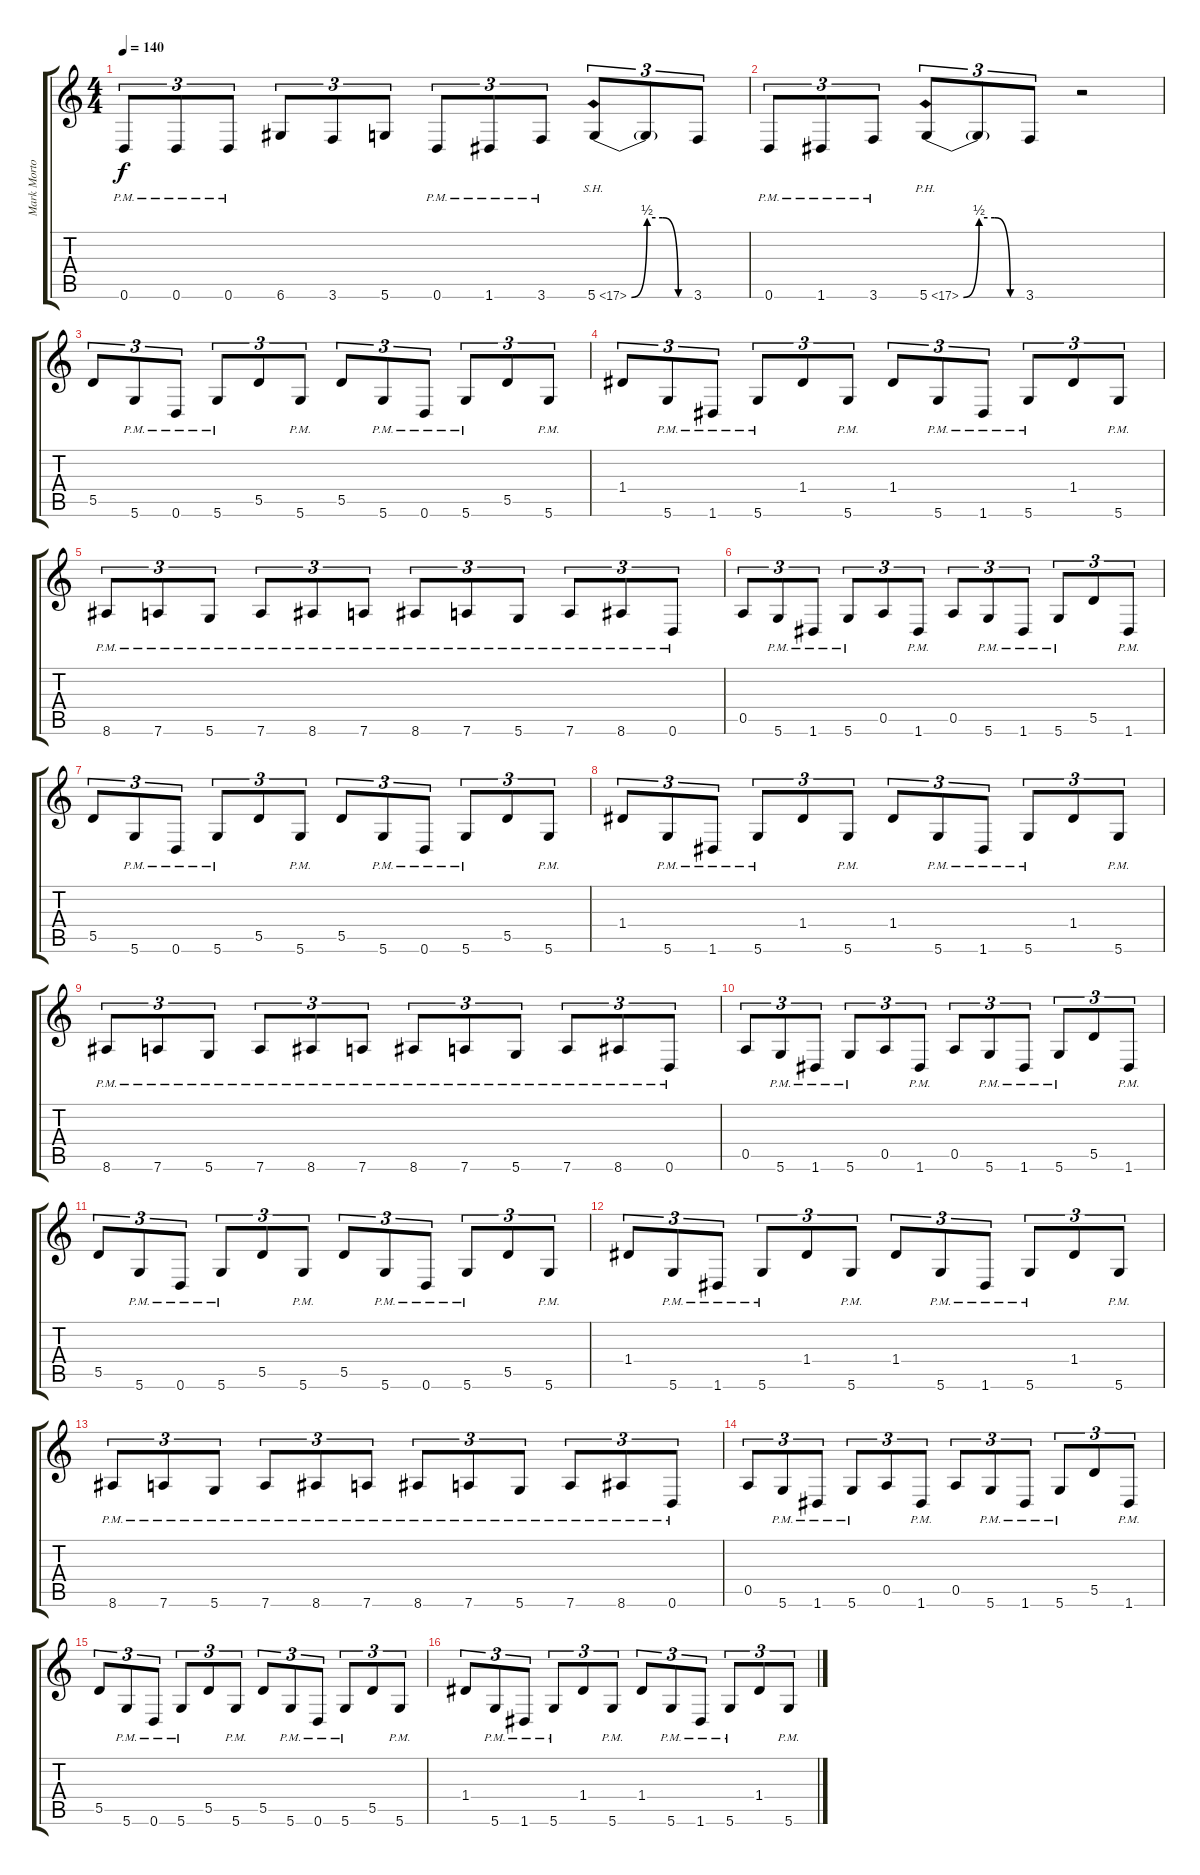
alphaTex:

\track ("Mark Morton" "Mark Morto") {instrument distortionguitar}
\staff {score tabs}
\tuning (E4 B3 G3 D3 A2 D2) {hide}
\ts (4 4)
\tempo 140
\clef g2
\ks c
0.6{pm}.8{tu (3 2) dy f} 0.6{pm}.8{tu (3 2)} 0.6{pm}.8{tu (3 2)} 6.6.8{tu (3 2)} 3.6.8{tu (3 2)} 5.6.8{tu (3 2)} 0.6{pm}.8{tu (3 2)} 1.6{pm}.8{tu (3 2)} 3.6{pm}.8{tu (3 2)} 5.6{be (custom 0 0 15 2 30 2 45 0 60 0) sh 12}.8{tu (3 2)} 5.6{t}.8{tu (3 2)} 3.6.8{tu (3 2)} |
0.6{pm}.8{tu (3 2)} 1.6{pm}.8{tu (3 2)} 3.6{pm}.8{tu (3 2)} 5.6{be (custom 0 0 15 2 30 2 45 0 60 0) ph 12}.8{tu (3 2)} 5.6{t}.8{tu (3 2)} 3.6.8{tu (3 2)} r.2 |
5.5.8{tu (3 2)} 5.6{pm}.8{tu (3 2)} 0.6{pm}.8{tu (3 2)} 5.6{pm}.8{tu (3 2)} 5.5.8{tu (3 2)} 5.6{pm}.8{tu (3 2)} 5.5.8{tu (3 2)} 5.6{pm}.8{tu (3 2)} 0.6{pm}.8{tu (3 2)} 5.6{pm}.8{tu (3 2)} 5.5.8{tu (3 2)} 5.6{pm}.8{tu (3 2)} |
1.4.8{tu (3 2)} 5.6{pm}.8{tu (3 2)} 1.6{pm}.8{tu (3 2)} 5.6{pm}.8{tu (3 2)} 1.4.8{tu (3 2)} 5.6{pm}.8{tu (3 2)} 1.4.8{tu (3 2)} 5.6{pm}.8{tu (3 2)} 1.6{pm}.8{tu (3 2)} 5.6{pm}.8{tu (3 2)} 1.4.8{tu (3 2)} 5.6{pm}.8{tu (3 2)} |
8.6{pm}.8{tu (3 2)} 7.6{pm}.8{tu (3 2)} 5.6{pm}.8{tu (3 2)} 7.6{pm}.8{tu (3 2)} 8.6{pm}.8{tu (3 2)} 7.6{pm}.8{tu (3 2)} 8.6{pm}.8{tu (3 2)} 7.6{pm}.8{tu (3 2)} 5.6{pm}.8{tu (3 2)} 7.6{pm}.8{tu (3 2)} 8.6{pm}.8{tu (3 2)} 0.6{pm}.8{tu (3 2)} |
0.5.8{tu (3 2)} 5.6{pm}.8{tu (3 2)} 1.6{pm}.8{tu (3 2)} 5.6{pm}.8{tu (3 2)} 0.5.8{tu (3 2)} 1.6{pm}.8{tu (3 2)} 0.5.8{tu (3 2)} 5.6{pm}.8{tu (3 2)} 1.6{pm}.8{tu (3 2)} 5.6{pm}.8{tu (3 2)} 5.5.8{tu (3 2)} 1.6{pm}.8{tu (3 2)} |
5.5.8{tu (3 2)} 5.6{pm}.8{tu (3 2)} 0.6{pm}.8{tu (3 2)} 5.6{pm}.8{tu (3 2)} 5.5.8{tu (3 2)} 5.6{pm}.8{tu (3 2)} 5.5.8{tu (3 2)} 5.6{pm}.8{tu (3 2)} 0.6{pm}.8{tu (3 2)} 5.6{pm}.8{tu (3 2)} 5.5.8{tu (3 2)} 5.6{pm}.8{tu (3 2)} |
1.4.8{tu (3 2)} 5.6{pm}.8{tu (3 2)} 1.6{pm}.8{tu (3 2)} 5.6{pm}.8{tu (3 2)} 1.4.8{tu (3 2)} 5.6{pm}.8{tu (3 2)} 1.4.8{tu (3 2)} 5.6{pm}.8{tu (3 2)} 1.6{pm}.8{tu (3 2)} 5.6{pm}.8{tu (3 2)} 1.4.8{tu (3 2)} 5.6{pm}.8{tu (3 2)} |
8.6{pm}.8{tu (3 2)} 7.6{pm}.8{tu (3 2)} 5.6{pm}.8{tu (3 2)} 7.6{pm}.8{tu (3 2)} 8.6{pm}.8{tu (3 2)} 7.6{pm}.8{tu (3 2)} 8.6{pm}.8{tu (3 2)} 7.6{pm}.8{tu (3 2)} 5.6{pm}.8{tu (3 2)} 7.6{pm}.8{tu (3 2)} 8.6{pm}.8{tu (3 2)} 0.6{pm}.8{tu (3 2)} |
0.5.8{tu (3 2)} 5.6{pm}.8{tu (3 2)} 1.6{pm}.8{tu (3 2)} 5.6{pm}.8{tu (3 2)} 0.5.8{tu (3 2)} 1.6{pm}.8{tu (3 2)} 0.5.8{tu (3 2)} 5.6{pm}.8{tu (3 2)} 1.6{pm}.8{tu (3 2)} 5.6{pm}.8{tu (3 2)} 5.5.8{tu (3 2)} 1.6{pm}.8{tu (3 2)} |
5.5.8{tu (3 2)} 5.6{pm}.8{tu (3 2)} 0.6{pm}.8{tu (3 2)} 5.6{pm}.8{tu (3 2)} 5.5.8{tu (3 2)} 5.6{pm}.8{tu (3 2)} 5.5.8{tu (3 2)} 5.6{pm}.8{tu (3 2)} 0.6{pm}.8{tu (3 2)} 5.6{pm}.8{tu (3 2)} 5.5.8{tu (3 2)} 5.6{pm}.8{tu (3 2)} |
1.4.8{tu (3 2)} 5.6{pm}.8{tu (3 2)} 1.6{pm}.8{tu (3 2)} 5.6{pm}.8{tu (3 2)} 1.4.8{tu (3 2)} 5.6{pm}.8{tu (3 2)} 1.4.8{tu (3 2)} 5.6{pm}.8{tu (3 2)} 1.6{pm}.8{tu (3 2)} 5.6{pm}.8{tu (3 2)} 1.4.8{tu (3 2)} 5.6{pm}.8{tu (3 2)} |
8.6{pm}.8{tu (3 2)} 7.6{pm}.8{tu (3 2)} 5.6{pm}.8{tu (3 2)} 7.6{pm}.8{tu (3 2)} 8.6{pm}.8{tu (3 2)} 7.6{pm}.8{tu (3 2)} 8.6{pm}.8{tu (3 2)} 7.6{pm}.8{tu (3 2)} 5.6{pm}.8{tu (3 2)} 7.6{pm}.8{tu (3 2)} 8.6{pm}.8{tu (3 2)} 0.6{pm}.8{tu (3 2)} |
0.5.8{tu (3 2)} 5.6{pm}.8{tu (3 2)} 1.6{pm}.8{tu (3 2)} 5.6{pm}.8{tu (3 2)} 0.5.8{tu (3 2)} 1.6{pm}.8{tu (3 2)} 0.5.8{tu (3 2)} 5.6{pm}.8{tu (3 2)} 1.6{pm}.8{tu (3 2)} 5.6{pm}.8{tu (3 2)} 5.5.8{tu (3 2)} 1.6{pm}.8{tu (3 2)} |
5.5.8{tu (3 2)} 5.6{pm}.8{tu (3 2)} 0.6{pm}.8{tu (3 2)} 5.6{pm}.8{tu (3 2)} 5.5.8{tu (3 2)} 5.6{pm}.8{tu (3 2)} 5.5.8{tu (3 2)} 5.6{pm}.8{tu (3 2)} 0.6{pm}.8{tu (3 2)} 5.6{pm}.8{tu (3 2)} 5.5.8{tu (3 2)} 5.6{pm}.8{tu (3 2)} |
1.4.8{tu (3 2)} 5.6{pm}.8{tu (3 2)} 1.6{pm}.8{tu (3 2)} 5.6{pm}.8{tu (3 2)} 1.4.8{tu (3 2)} 5.6{pm}.8{tu (3 2)} 1.4.8{tu (3 2)} 5.6{pm}.8{tu (3 2)} 1.6{pm}.8{tu (3 2)} 5.6{pm}.8{tu (3 2)} 1.4.8{tu (3 2)} 5.6{pm}.8{tu (3 2)}
